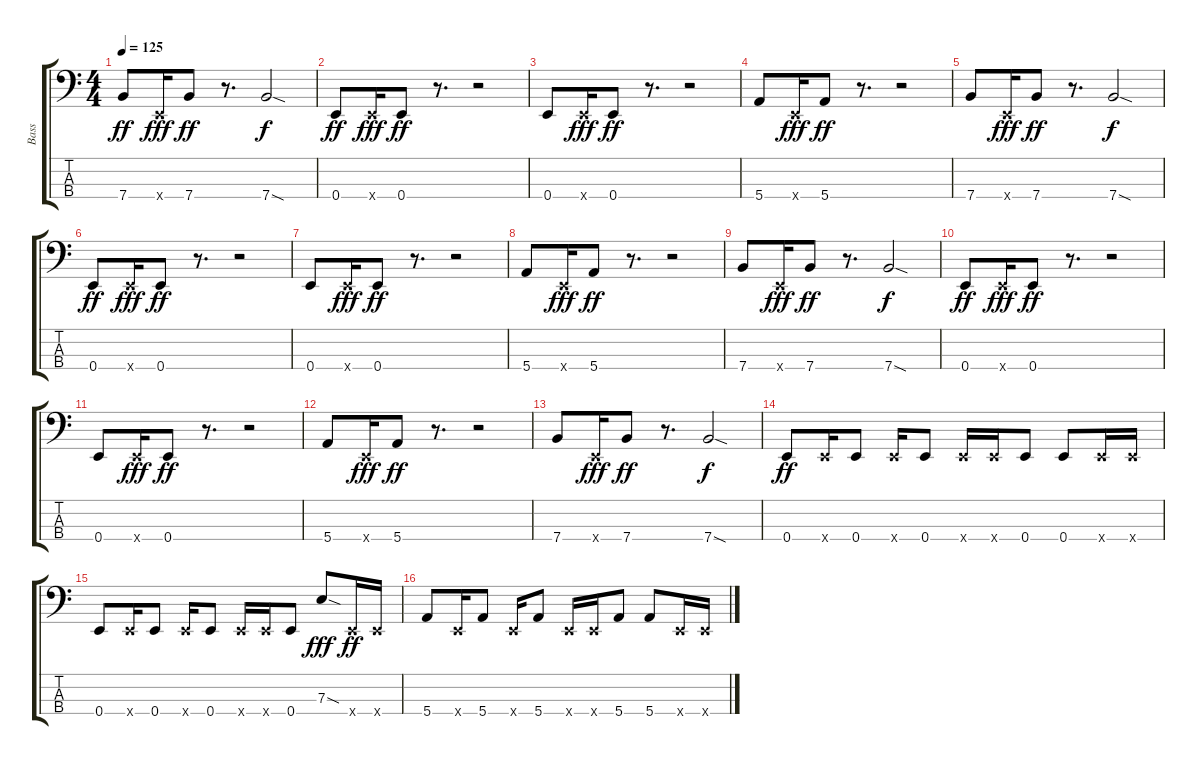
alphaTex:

\track ("Bass" "Bass") {instrument electricbassfinger}
\staff {score tabs}
\tuning (G2 D2 A1 E1) {hide}
\ts (4 4)
\tempo 125
\clef f4
\ks c
7.4.8{dy ff} 0.4{x}.16{dy fff} 7.4.8{dy ff} r.8{d} 7.4{sod}.2{dy f} |
0.4.8{dy ff} 0.4{x}.16{dy fff} 0.4.8{dy ff} r.8{d} r.2 |
0.4.8 0.4{x}.16{dy fff} 0.4.8{dy ff} r.8{d} r.2 |
5.4.8 0.4{x}.16{dy fff} 5.4.8{dy ff} r.8{d} r.2 |
7.4.8 0.4{x}.16{dy fff} 7.4.8{dy ff} r.8{d} 7.4{sod}.2{dy f} |
0.4.8{dy ff} 0.4{x}.16{dy fff} 0.4.8{dy ff} r.8{d} r.2 |
0.4.8 0.4{x}.16{dy fff} 0.4.8{dy ff} r.8{d} r.2 |
5.4.8 0.4{x}.16{dy fff} 5.4.8{dy ff} r.8{d} r.2 |
7.4.8 0.4{x}.16{dy fff} 7.4.8{dy ff} r.8{d} 7.4{sod}.2{dy f} |
0.4.8{dy ff} 0.4{x}.16{dy fff} 0.4.8{dy ff} r.8{d} r.2 |
0.4.8 0.4{x}.16{dy fff} 0.4.8{dy ff} r.8{d} r.2 |
5.4.8 0.4{x}.16{dy fff} 5.4.8{dy ff} r.8{d} r.2 |
7.4.8 0.4{x}.16{dy fff} 7.4.8{dy ff} r.8{d} 7.4{sod}.2{dy f} |
0.4.8{dy ff} 0.4{x}.16 0.4.8 0.4{x}.16 0.4.8 0.4{x}.16 0.4{x}.16 0.4.8 0.4.8 0.4{x}.16 0.4{x}.16 |
0.4.8 0.4{x}.16 0.4.8 0.4{x}.16 0.4.8 0.4{x}.16 0.4{x}.16 0.4.8 7.3{sod}.8{dy fff} 0.4{x}.16{dy ff} 0.4{x}.16 |
5.4.8 0.4{x}.16 5.4.8 0.4{x}.16 5.4.8 0.4{x}.16 0.4{x}.16 5.4.8 5.4.8 0.4{x}.16 0.4{x}.16
